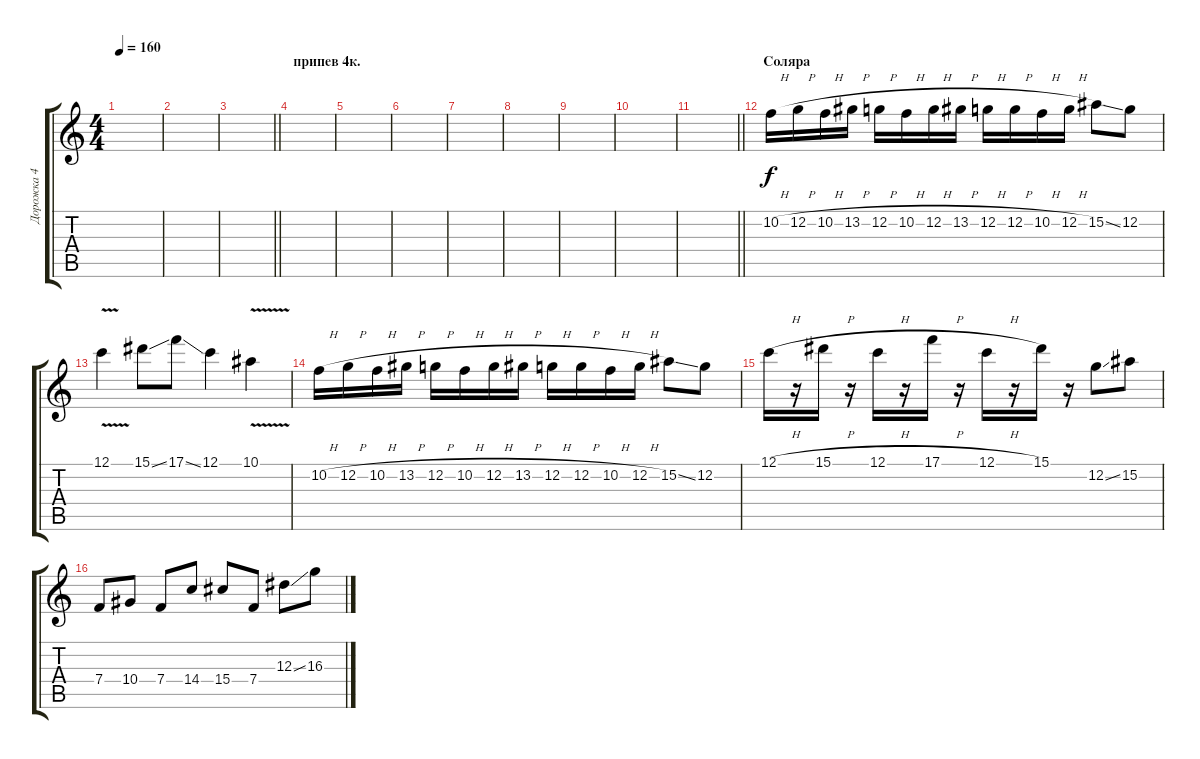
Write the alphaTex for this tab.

\track ("Дорожка 4" "Дорожка 4") {instrument overdrivenguitar}
\staff {score tabs}
\tuning (C4 G3 Eb3 Bb2 F2 C2) {hide}
\ts (4 4)
\tempo 160
\clef g2
\ks c
|
|
\barLineRight lightlight
|
\section ("" "припев 4к.")
|
|
|
|
|
|
|
\barLineRight lightlight
|
\section ("" "Соляра")
10.2{h}.16 12.2{h}.16 10.2{h}.16 13.2{h}.16 12.2{h}.16 10.2{h}.16 12.2{h}.16 13.2{h}.16 12.2{h}.16 12.2{h}.16 10.2{h}.16 12.2{h}.16 15.2{ss}.8 12.2.8 |
12.1{v}.4 15.1{ss}.8 17.1{ss}.8 12.1.4 10.1{v}.4 |
10.2{h}.16 12.2{h}.16 10.2{h}.16 13.2{h}.16 12.2{h}.16 10.2{h}.16 12.2{h}.16 13.2{h}.16 12.2{h}.16 12.2{h}.16 10.2{h}.16 12.2{h}.16 15.2{ss}.8 12.2.8 |
12.1{h}.16 r.16 15.1{h}.16 r.16 12.1{h}.16 r.16 17.1{h}.16 r.16 12.1{h}.16 r.16 15.1.16 r.16 12.2{ss}.8 15.2.8 |
7.4.8 10.4.8 7.4.8 14.4.8 15.4.8 7.4.8 12.3{ss}.8 16.3.8
